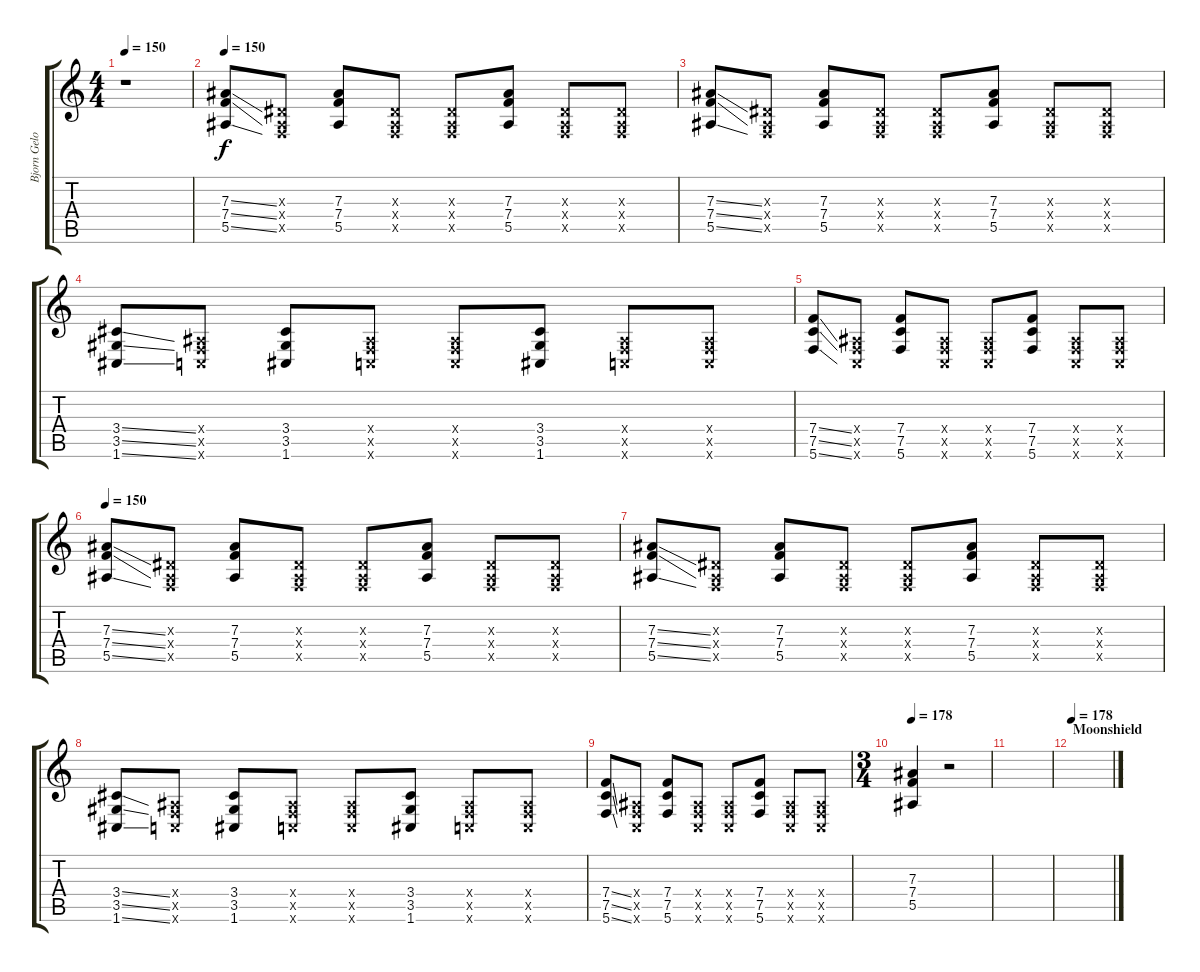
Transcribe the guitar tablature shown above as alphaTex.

\track ("Bjorn Gelotte-Gtr." "Bjorn Gelo") {instrument distortionguitar}
\staff {score tabs}
\tuning (C4 G3 Eb3 Bb2 F2 C2) {hide}
\ts (4 4)
\tempo 150
\clef g2
\ks c
r.1{dy fff} |
\tempo 150
(7.3{ss} 7.4{ss} 5.5{ss}).8{dy f} (0.3{x} 0.4{x} 0.5{x}).8 (7.3 7.4 5.5).8 (0.3{x} 0.4{x} 0.5{x}).8 (0.3{x} 0.4{x} 0.5{x}).8 (7.3 7.4 5.5).8 (0.3{x} 0.4{x} 0.5{x}).8 (0.3{x} 0.4{x} 0.5{x}).8 |
(7.3{ss} 7.4{ss} 5.5{ss}).8 (0.3{x} 0.4{x} 0.5{x}).8 (7.3 7.4 5.5).8 (0.3{x} 0.4{x} 0.5{x}).8 (0.3{x} 0.4{x} 0.5{x}).8 (7.3 7.4 5.5).8 (0.3{x} 0.4{x} 0.5{x}).8 (0.3{x} 0.4{x} 0.5{x}).8 |
(3.4{ss} 3.5{ss} 1.6{ss}).8 (0.4{x} 0.5{x} 0.6{x}).8 (3.4 3.5 1.6).8 (0.4{x} 0.5{x} 0.6{x}).8 (0.4{x} 0.5{x} 0.6{x}).8 (3.4 3.5 1.6).8 (0.4{x} 0.5{x} 0.6{x}).8 (0.4{x} 0.5{x} 0.6{x}).8 |
(7.4{ss} 7.5{ss} 5.6{ss}).8 (0.4{x} 0.5{x} 0.6{x}).8 (7.4 7.5 5.6).8 (0.4{x} 0.5{x} 0.6{x}).8 (0.4{x} 0.5{x} 0.6{x}).8 (7.4 7.5 5.6).8 (0.4{x} 0.5{x} 0.6{x}).8 (0.4{x} 0.5{x} 0.6{x}).8 |
\tempo 150
(7.3{ss} 7.4{ss} 5.5{ss}).8 (0.3{x} 0.4{x} 0.5{x}).8 (7.3 7.4 5.5).8 (0.3{x} 0.4{x} 0.5{x}).8 (0.3{x} 0.4{x} 0.5{x}).8 (7.3 7.4 5.5).8 (0.3{x} 0.4{x} 0.5{x}).8 (0.3{x} 0.4{x} 0.5{x}).8 |
(7.3{ss} 7.4{ss} 5.5{ss}).8 (0.3{x} 0.4{x} 0.5{x}).8 (7.3 7.4 5.5).8 (0.3{x} 0.4{x} 0.5{x}).8 (0.3{x} 0.4{x} 0.5{x}).8 (7.3 7.4 5.5).8 (0.3{x} 0.4{x} 0.5{x}).8 (0.3{x} 0.4{x} 0.5{x}).8 |
(3.4{ss} 3.5{ss} 1.6{ss}).8 (0.4{x} 0.5{x} 0.6{x}).8 (3.4 3.5 1.6).8 (0.4{x} 0.5{x} 0.6{x}).8 (0.4{x} 0.5{x} 0.6{x}).8 (3.4 3.5 1.6).8 (0.4{x} 0.5{x} 0.6{x}).8 (0.4{x} 0.5{x} 0.6{x}).8 |
(7.4{ss} 7.5{ss} 5.6{ss}).8 (0.4{x} 0.5{x} 0.6{x}).8 (7.4 7.5 5.6).8 (0.4{x} 0.5{x} 0.6{x}).8 (0.4{x} 0.5{x} 0.6{x}).8 (7.4 7.5 5.6).8 (0.4{x} 0.5{x} 0.6{x}).8 (0.4{x} 0.5{x} 0.6{x}).8 |
\ts (3 4)
\tempo 178
(7.3 7.4 5.5).4 r.2 |
|
\section ("" "Moonshield")
\tempo 178
